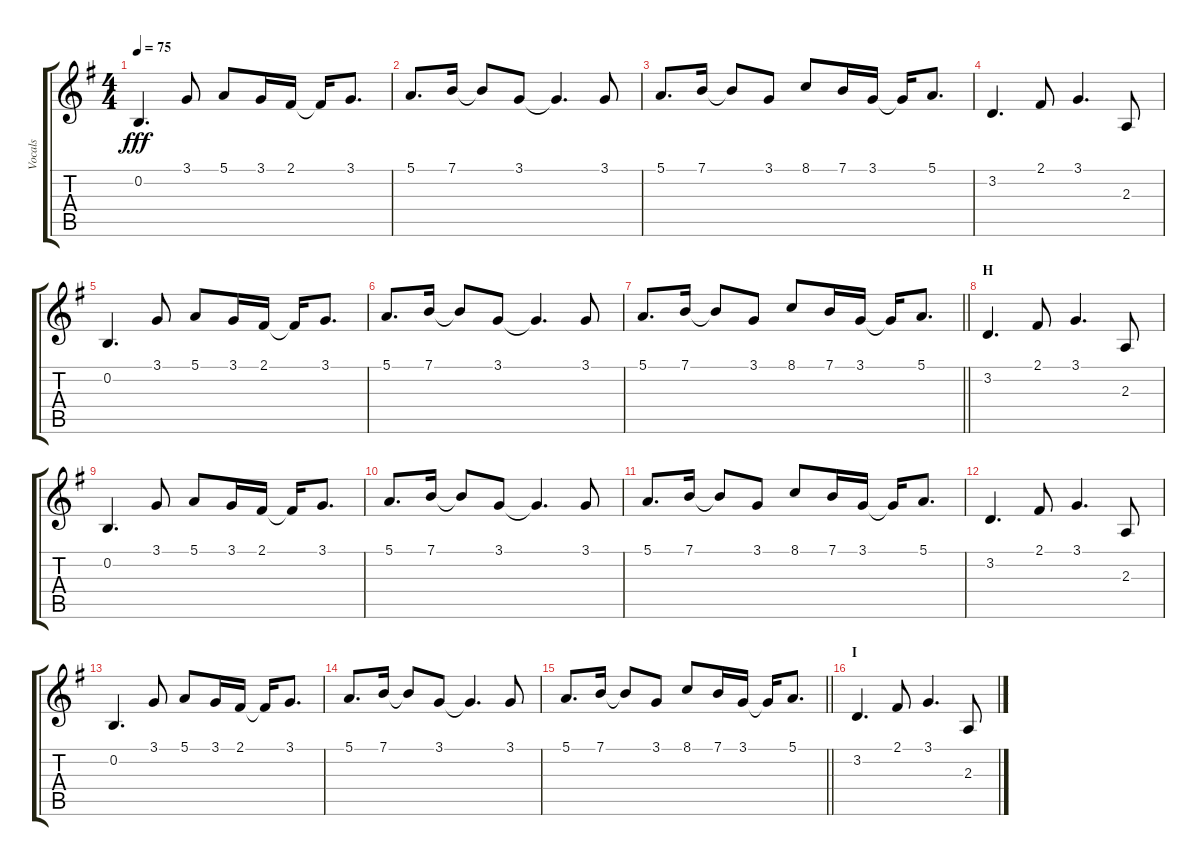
\track ("Vocals" "Vocals") {instrument voiceoohs}
\staff {score tabs}
\tuning (E4 B3 G3 D3 A2 E2) {hide}
\ts (4 4)
\tempo 75
\clef g2
\ks g
0.2.4{d dy fff} 3.1.8 5.1.8 3.1.16 2.1.16 2.1{t}.16 3.1.8{d} |
5.1.8{d} 7.1.16 7.1{t}.8 3.1.8 3.1{t}.4{d} 3.1.8 |
5.1.8{d} 7.1.16 7.1{t}.8 3.1.8 8.1.8 7.1.16 3.1.16 3.1{t}.16 5.1.8{d} |
3.2.4{d} 2.1.8 3.1.4{d} 2.3.8 |
0.2.4{d} 3.1.8 5.1.8 3.1.16 2.1.16 2.1{t}.16 3.1.8{d} |
5.1.8{d} 7.1.16 7.1{t}.8 3.1.8 3.1{t}.4{d} 3.1.8 |
\barLineRight lightlight
5.1.8{d} 7.1.16 7.1{t}.8 3.1.8 8.1.8 7.1.16 3.1.16 3.1{t}.16 5.1.8{d} |
\section ("" "H")
3.2.4{d} 2.1.8 3.1.4{d} 2.3.8 |
0.2.4{d} 3.1.8 5.1.8 3.1.16 2.1.16 2.1{t}.16 3.1.8{d} |
5.1.8{d} 7.1.16 7.1{t}.8 3.1.8 3.1{t}.4{d} 3.1.8 |
5.1.8{d} 7.1.16 7.1{t}.8 3.1.8 8.1.8 7.1.16 3.1.16 3.1{t}.16 5.1.8{d} |
3.2.4{d} 2.1.8 3.1.4{d} 2.3.8 |
0.2.4{d} 3.1.8 5.1.8 3.1.16 2.1.16 2.1{t}.16 3.1.8{d} |
5.1.8{d} 7.1.16 7.1{t}.8 3.1.8 3.1{t}.4{d} 3.1.8 |
\barLineRight lightlight
5.1.8{d} 7.1.16 7.1{t}.8 3.1.8 8.1.8 7.1.16 3.1.16 3.1{t}.16 5.1.8{d} |
\section ("" "I")
3.2.4{d} 2.1.8 3.1.4{d} 2.3.8
